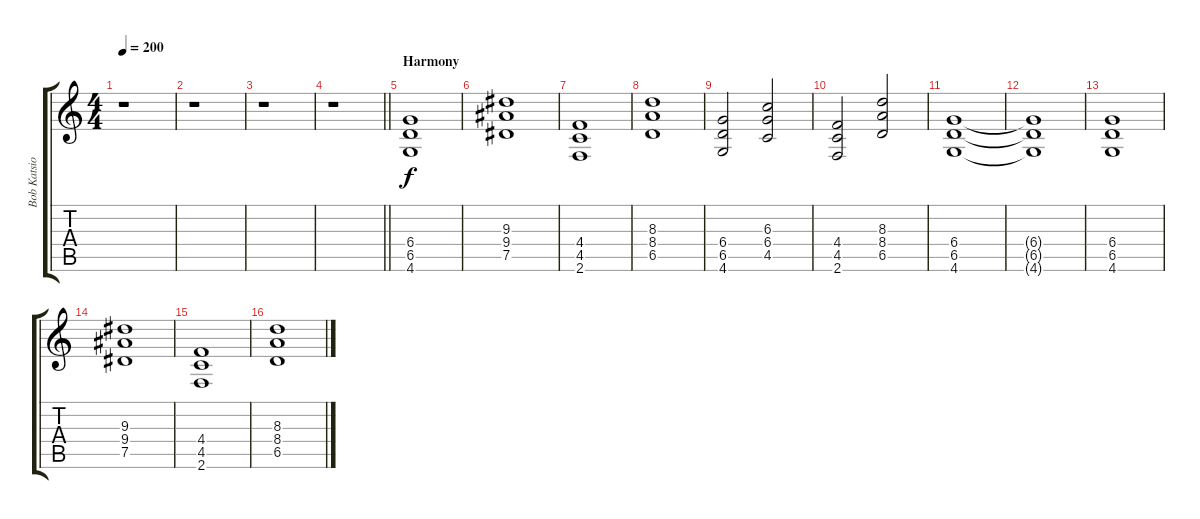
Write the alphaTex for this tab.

\track ("Bob Katsionis - Rhythm" "Bob Katsio") {instrument distortionguitar}
\staff {score tabs}
\tuning (Eb4 Bb3 Gb3 Db3 Ab2 Eb2) {hide}
\ts (4 4)
\tempo 200
\clef g2
\ks c
r.1{dy f} |
r.1 |
r.1 |
\barLineRight lightlight
r.1 |
\section ("" "Harmony")
(6.4 6.5 4.6).1 |
(9.3 9.4 7.5).1 |
(4.4 4.5 2.6).1 |
(8.3 8.4 6.5).1 |
(6.4 6.5 4.6).2 (6.3 6.4 4.5).2 |
(4.4 4.5 2.6).2 (8.3 8.4 6.5).2 |
(6.4 6.5 4.6).1 |
(6.4{t} 6.5{t} 4.6{t}).1 |
(6.4 6.5 4.6).1 |
(9.3 9.4 7.5).1 |
(4.4 4.5 2.6).1 |
(8.3 8.4 6.5).1
